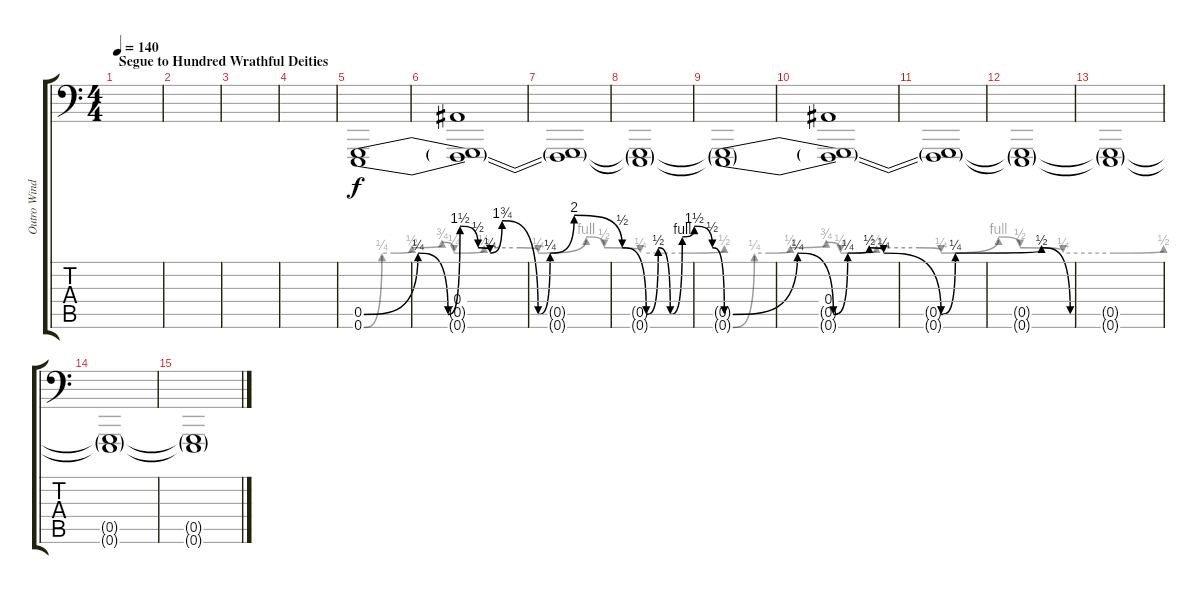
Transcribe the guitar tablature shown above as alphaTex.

\track ("Outro Wind" "Outro Wind") {instrument fx7echoes}
\staff {score tabs}
\tuning (C4 G3 Eb3 Bb2 G1 E1) {hide}
\ts (4 4)
\section ("" "Segue to Hundred Wrathful Deities")
\tempo 140
\clef f4
\ks c
|
|
|
|
(0.5{be (custom 0 0 9 1 14 0 16 6 19 2 21 1 23 7 29 0 31 1 35 8 43 2 47 0 49 2 51 0 53 4 55 6 58 2 60 0)} 0.6{be (custom 0 0 3 1 5 1 8 2 13 3 15 1 20 2 26 2 29 1 37 4 40 2 46 1 50 1 53 1 60 2)}).1{volume 16} |
(0.4 0.5{t} 0.6{t}).1{dy f} |
(0.5{t} 0.6{t}).1 |
(0.5{t} 0.6{t}).1 |
(0.5{be (custom 0 0 9 1 14 0 16 1 19 2 21 1 29 0 31 1 43 2 47 0 60 0) t} 0.6{be (custom 0 0 3 1 5 1 8 2 13 3 15 1 20 2 26 2 29 1 37 4 40 2 46 1 50 1 53 1 60 2) t}).1 |
(0.4 0.5{t} 0.6{t}).1 |
(0.5{t} 0.6{t}).1 |
(0.5{t} 0.6{t}).1 |
(0.5{t} 0.6{t}).1 |
(0.5{t} 0.6{t}).1 |
(0.5{t} 0.6{t}).1
